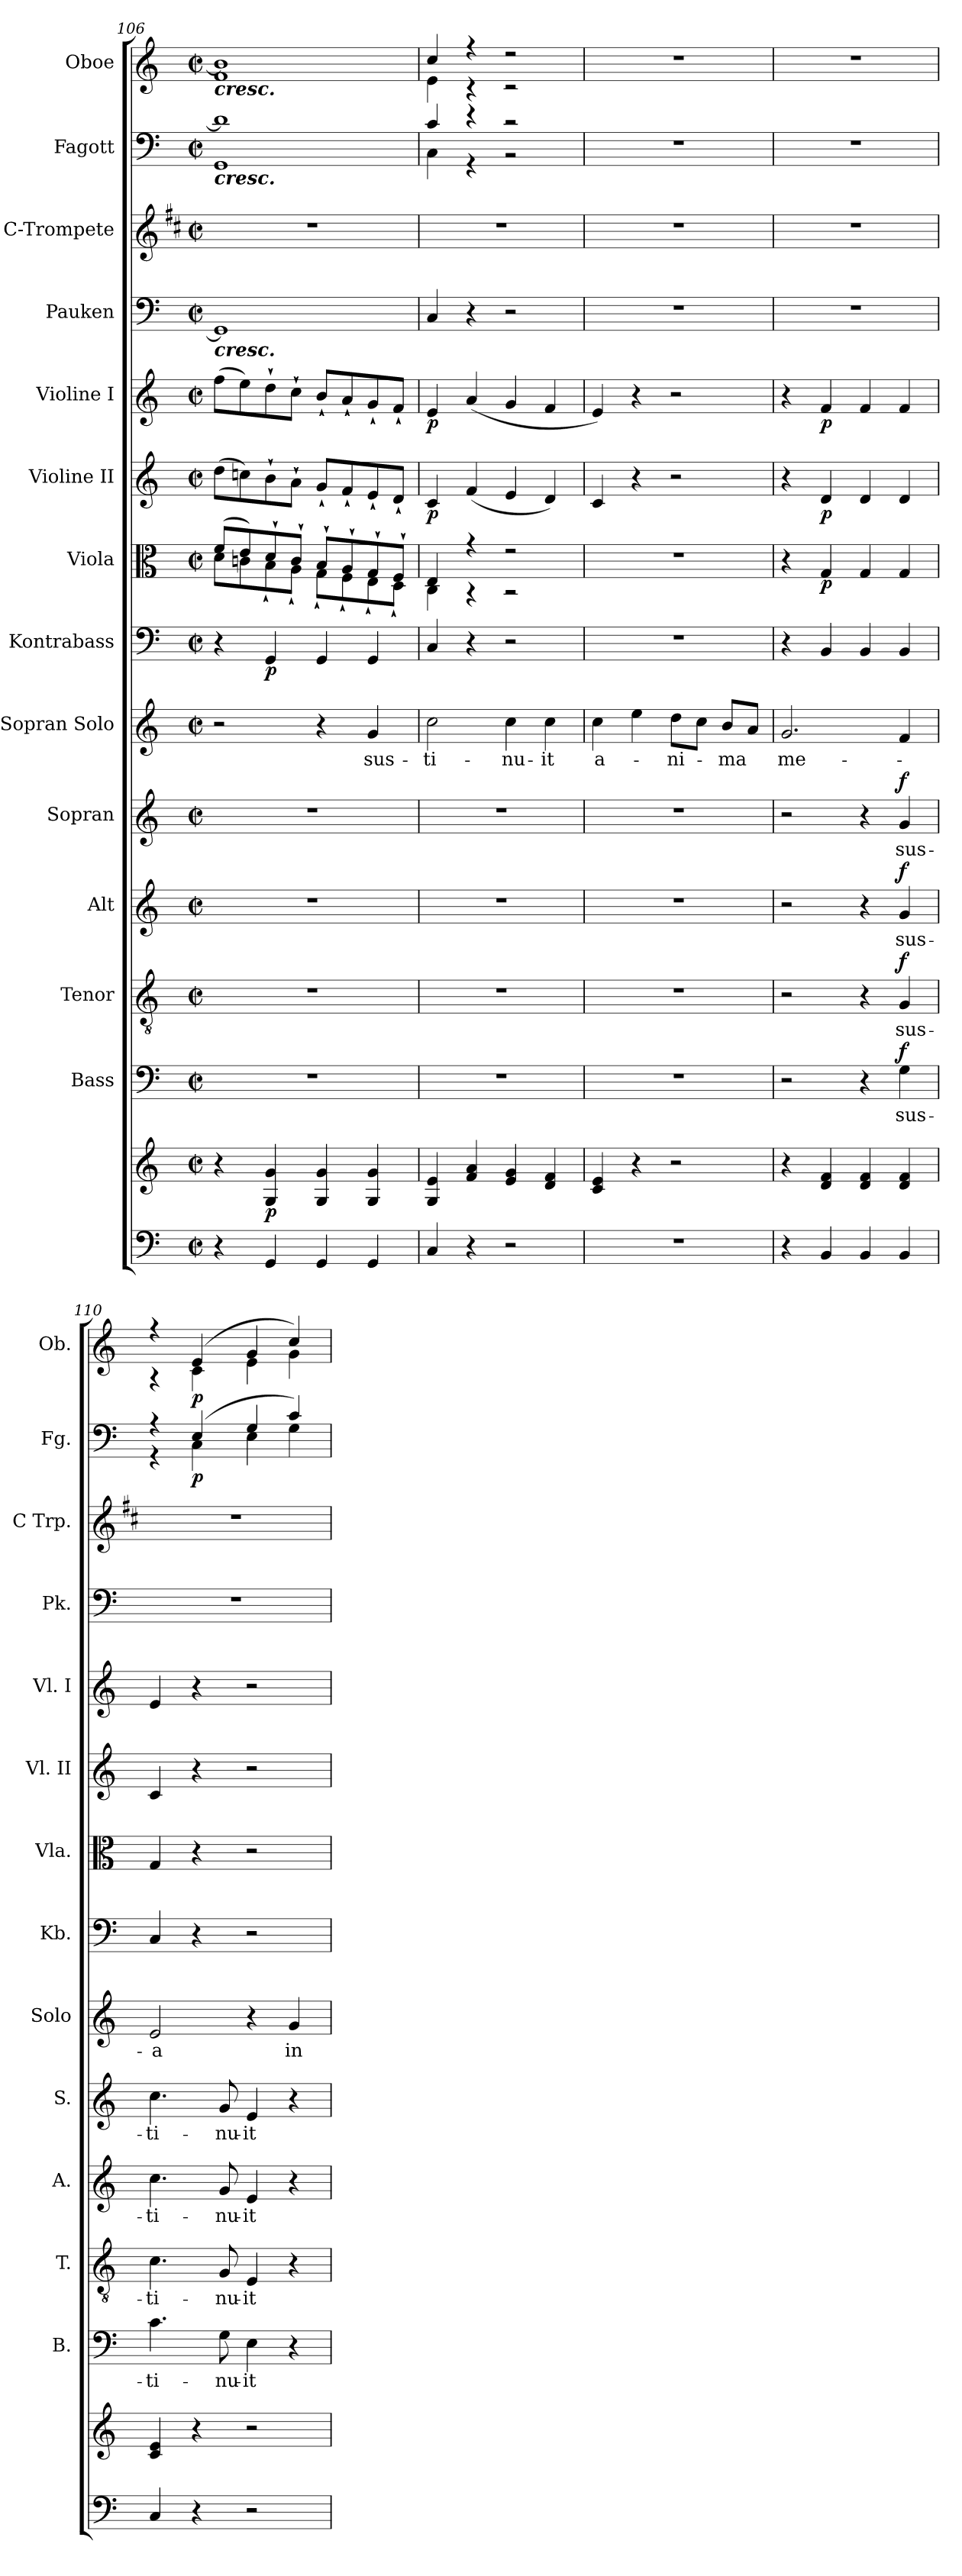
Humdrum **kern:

**kern	**kern	**dynam	**kern	**text	**dynam	**kern	**text	**dynam	**kern	**text	**dynam	**kern	**text	**dynam	**kern	**text	**kern	**dynam	**kern	**dynam	**kern	**dynam	**kern	**dynam	**kern	**kern	**kern	**dynam	**kern	**dynam
*part14	*part14	*part14	*part13	*part13	*part13	*part12	*part12	*part12	*part11	*part11	*part11	*part10	*part10	*part10	*part9	*part9	*part8	*part8	*part7	*part7	*part6	*part6	*part5	*part5	*part4	*part3	*part2	*part2	*part1	*part1
*staff15	*staff14	*staff14/15	*staff13	*staff13	*staff13	*staff12	*staff12	*staff12	*staff11	*staff11	*staff11	*staff10	*staff10	*staff10	*staff9	*staff9	*staff8	*staff8	*staff7	*staff7	*staff6	*staff6	*staff5	*staff5	*staff4	*staff3	*staff2	*staff2	*staff1	*staff1
*	*	*	*I"Bass	*	*	*I"Tenor	*	*	*I"Alt	*	*	*I"Sopran	*	*	*I"Sopran Solo	*	*I"Kontrabass	*	*I"Viola	*	*I"Violine II	*	*I"Violine I	*	*I"Pauken	*I"C-Trompete	*I"Fagott	*	*I"Oboe	*
*	*	*	*I'B.	*	*	*I'T.	*	*	*I'A.	*	*	*I'S.	*	*	*I'Solo	*	*I'Kb.	*	*I'Vla.	*	*I'Vl. II	*	*I'Vl. I	*	*I'Pk.	*I'C Trp.	*I'Fg.	*	*I'Ob.	*
*clefF4	*clefG2	*	*clefF4	*	*	*clefGv2	*	*	*clefG2	*	*	*clefG2	*	*	*clefG2	*	*clefF4	*	*clefC3	*	*clefG2	*	*clefG2	*	*clefF4	*clefG2	*clefF4	*	*clefG2	*
*	*	*	*	*	*	*	*	*	*	*	*	*	*	*	*	*	*ITrd7c12	*	*	*	*	*	*	*	*	*ITrd1c2	*	*	*	*
*k[]	*k[]	*	*k[]	*	*	*k[]	*	*	*k[]	*	*	*k[]	*	*	*k[]	*	*k[]	*	*k[]	*	*k[]	*	*k[]	*	*k[]	*k[]	*k[]	*	*k[]	*
*C:	*C:	*	*C:	*	*	*C:	*	*	*C:	*	*	*C:	*	*	*C:	*	*C:	*	*C:	*	*C:	*	*C:	*	*C:	*C:	*C:	*	*C:	*
*M2/2	*M2/2	*	*M2/2	*	*	*M2/2	*	*	*M2/2	*	*	*M2/2	*	*	*M2/2	*	*M2/2	*	*M2/2	*	*M2/2	*	*M2/2	*	*M2/2	*M2/2	*M2/2	*	*M2/2	*
*met(c|)	*met(c|)	*	*met(c|)	*	*	*met(c|)	*	*	*met(c|)	*	*	*met(c|)	*	*	*met(c|)	*	*met(c|)	*	*met(c|)	*	*met(c|)	*	*met(c|)	*	*met(c|)	*met(c|)	*met(c|)	*	*met(c|)	*
=106	=106	=106	=106	=106	=106	=106	=106	=106	=106	=106	=106	=106	=106	=106	=106	=106	=106	=106	=106	=106	=106	=106	=106	=106	=106	=106	=106	=106	=106	=106
*	*	*	*	*	*	*	*	*	*	*	*	*	*	*	*	*	*	*	*^	*	*	*	*	*	*	*	*^	*	*^	*
!	!	!	!	!	!	!	!	!	!	!	!	!	!	!	!	!	!	!	!	!	!	!	!	!	!	!	!	!	!	!	!LO:TX:b:Bi:t=cresc.	!	!
!	!	!	!	!	!	!	!	!	!	!	!	!	!	!	!	!	!	!	!	!	!	!	!	!	!	!	!	!LO:TX:b:Bi:t=cresc.	!	!	!	!	!
!	!	!	!	!	!	!	!	!	!	!	!	!	!	!	!	!	!	!	!	!	!	!	!	!	!	!LO:TX:b:Bi:t=cresc.	!	!	!	!	!	!	!
4r	4r	.	1r	.	.	1r	.	.	1r	.	.	1r	.	.	2r	.	4r	.	(>8f/L	8d\L	.	(>8dd\L	.	(>8ff\L	.	1GG]	1r	1d]	1GG	.	1b]	1f	.
.	.	.	.	.	.	.	.	.	.	.	.	.	.	.	.	.	.	.	8e/)	8cn\	.	8ccn\)	.	8ee\)	.	.	.	.	.	.	.	.	.
!	!	!LO:DY:b	!	!	!	!	!	!	!	!	!	!	!	!	!	!	!	!LO:DY:b	!	!	!	!	!	!	!	!	!	!	!	!	!	!	!
4GG/	4G/ 4g/	p	.	.	.	.	.	.	.	.	.	.	.	.	.	.	4GGG/	p	8d`</	8B`>\	.	8b`>\	.	8dd`>\	.	.	.	.	.	.	.	.	.
.	.	.	.	.	.	.	.	.	.	.	.	.	.	.	.	.	.	.	8c`</J	8A`>\J	.	8a`>\J	.	8cc`>\J	.	.	.	.	.	.	.	.	.
4GG/	4G/ 4g/	.	.	.	.	.	.	.	.	.	.	.	.	.	4r	.	4GGG/	.	8B`</L	8G`>\L	.	8g`</L	.	8b`</L	.	.	.	.	.	.	.	.	.
.	.	.	.	.	.	.	.	.	.	.	.	.	.	.	.	.	.	.	8A`</	8F`>\	.	8f`</	.	8a`</	.	.	.	.	.	.	.	.	.
!	!	!	!	!	!	!	!	!	!	!	!	!	!	!	!	!LO:LY:b	!	!	!	!	!	!	!	!	!	!	!	!	!	!	!	!	!
4GG/	4G/ 4g/	.	.	.	.	.	.	.	.	.	.	.	.	.	4g/	sus-	4GGG/	.	8G`</	8E`>\	.	8e`</	.	8g`</	.	.	.	.	.	.	.	.	.
.	.	.	.	.	.	.	.	.	.	.	.	.	.	.	.	.	.	.	8F`</J	8D`>\J	.	8d`</J	.	8f`</J	.	.	.	.	.	.	.	.	.
=107	=107	=107	=107	=107	=107	=107	=107	=107	=107	=107	=107	=107	=107	=107	=107	=107	=107	=107	=107	=107	=107	=107	=107	=107	=107	=107	=107	=107	=107	=107	=107	=107	=107
!	!	!	!	!	!	!	!	!	!	!	!	!	!	!	!	!LO:LY:b	!	!	!	!	!	!	!LO:DY:b	!	!LO:DY:b	!	!	!	!	!	!	!	!
4C/	4G/ 4e/	.	1r	.	.	1r	.	.	1r	.	.	1r	.	.	2cc\	-ti-	4CC/	.	4E/	4C\	.	4c/	p	4e/	p	4C/	1r	4c/	4C\	.	4cc/	4e\	.
4r	4f/ 4a/	.	.	.	.	.	.	.	.	.	.	.	.	.	.	.	4r	.	4r	4r	.	(<4f/	.	(<4a/	.	4r	.	4r	4r	.	4r	4r	.
!	!	!	!	!	!	!	!	!	!	!	!	!	!	!	!	!LO:LY:b	!	!	!	!	!	!	!	!	!	!	!	!	!	!	!	!	!
2r	4e/ 4g/	.	.	.	.	.	.	.	.	.	.	.	.	.	4cc\	-nu-	2r	.	2r	2r	.	4e/	.	4g/	.	2r	.	2r	2r	.	2r	2r	.
!	!	!	!	!	!	!	!	!	!	!	!	!	!	!	!	!LO:LY:b	!	!	!	!	!	!	!	!	!	!	!	!	!	!	!	!	!
.	4d/ 4f/	.	.	.	.	.	.	.	.	.	.	.	.	.	4cc\	-it	.	.	.	.	.	4d/)	.	4f/	.	.	.	.	.	.	.	.	.
*	*	*	*	*	*	*	*	*	*	*	*	*	*	*	*	*	*	*	*	*	*	*	*	*	*	*	*	*v	*v	*	*	*	*
*	*	*	*	*	*	*	*	*	*	*	*	*	*	*	*	*	*	*	*v	*v	*	*	*	*	*	*	*	*	*	*v	*v	*
=108	=108	=108	=108	=108	=108	=108	=108	=108	=108	=108	=108	=108	=108	=108	=108	=108	=108	=108	=108	=108	=108	=108	=108	=108	=108	=108	=108	=108	=108	=108
!	!	!	!	!	!	!	!	!	!	!	!	!	!	!	!	!LO:LY:b	!	!	!	!	!	!	!	!	!	!	!	!	!	!
1r	4c/ 4e/	.	1r	.	.	1r	.	.	1r	.	.	1r	.	.	4cc\	a-	1r	.	1r	.	4c/	.	4e/)	.	1r	1r	1r	.	1r	.
.	4r	.	.	.	.	.	.	.	.	.	.	.	.	.	4ee\	.	.	.	.	.	4r	.	4r	.	.	.	.	.	.	.
!	!	!	!	!	!	!	!	!	!	!	!	!	!	!	!	!LO:LY:b	!	!	!	!	!	!	!	!	!	!	!	!	!	!
.	2r	.	.	.	.	.	.	.	.	.	.	.	.	.	8dd\L	-ni-	.	.	.	.	2r	.	2r	.	.	.	.	.	.	.
.	.	.	.	.	.	.	.	.	.	.	.	.	.	.	8cc\J	.	.	.	.	.	.	.	.	.	.	.	.	.	.	.
!	!	!	!	!	!	!	!	!	!	!	!	!	!	!	!	!LO:LY:b	!	!	!	!	!	!	!	!	!	!	!	!	!	!
.	.	.	.	.	.	.	.	.	.	.	.	.	.	.	8b/L	-ma	.	.	.	.	.	.	.	.	.	.	.	.	.	.
.	.	.	.	.	.	.	.	.	.	.	.	.	.	.	8a/J	.	.	.	.	.	.	.	.	.	.	.	.	.	.	.
=109	=109	=109	=109	=109	=109	=109	=109	=109	=109	=109	=109	=109	=109	=109	=109	=109	=109	=109	=109	=109	=109	=109	=109	=109	=109	=109	=109	=109	=109	=109
!	!	!	!	!	!	!	!	!	!	!	!	!	!	!	!	!LO:LY:b	!	!	!	!	!	!	!	!	!	!	!	!	!	!
4r	4r	.	2r	.	.	2r	.	.	2r	.	.	2r	.	.	2.g/	me-	4r	.	4r	.	4r	.	4r	.	1r	1r	1r	.	1r	.
!	!	!	!	!	!	!	!	!	!	!	!	!	!	!	!	!	!	!	!	!LO:DY:b	!	!LO:DY:b	!	!LO:DY:b	!	!	!	!	!	!
4BB/	4d/ 4f/	.	.	.	.	.	.	.	.	.	.	.	.	.	.	.	4BBB/	.	4G/	p	4d/	p	4f/	p	.	.	.	.	.	.
4BB/	4d/ 4f/	.	4r	.	.	4r	.	.	4r	.	.	4r	.	.	.	.	4BBB/	.	4G/	.	4d/	.	4f/	.	.	.	.	.	.	.
!	!	!	!	!LO:LY:b	!LO:DY:a	!	!LO:LY:b	!LO:DY:a	!	!LO:LY:b	!LO:DY:a	!	!LO:LY:b	!LO:DY:a	!	!	!	!	!	!	!	!	!	!	!	!	!	!	!	!
4BB/	4d/ 4f/	.	4G\	sus-	f	4G/	sus-	f	4g/	sus-	f	4g/	sus-	f	4f/	.	4BBB/	.	4G/	.	4d/	.	4f/	.	.	.	.	.	.	.
=110	=110	=110	=110	=110	=110	=110	=110	=110	=110	=110	=110	=110	=110	=110	=110	=110	=110	=110	=110	=110	=110	=110	=110	=110	=110	=110	=110	=110	=110	=110
!	!	!	!	!LO:LY:b	!	!	!LO:LY:b	!	!	!LO:LY:b	!	!	!LO:LY:b	!	!	!LO:LY:b	!	!	!	!	!	!	!	!	!	!	!	!	!	!
*	*	*	*	*	*	*	*	*	*	*	*	*	*	*	*	*	*	*	*	*	*	*	*	*	*	*	*^	*	*^	*
4C/	4c/ 4e/	.	4.c\	-ti-	.	4.c\	-ti-	.	4.cc\	-ti-	.	4.cc\	-ti-	.	2e/	-a	4CC/	.	4G/	.	4c/	.	4e/	.	1r	1r	4r	4r	.	4r	4r	.
!	!	!	!	!	!	!	!	!	!	!	!	!	!	!	!	!	!	!	!	!	!	!	!	!	!	!	!	!	!LO:DY:b	!	!	!LO:DY:b
4r	4r	.	.	.	.	.	.	.	.	.	.	.	.	.	.	.	4r	.	4r	.	4r	.	4r	.	.	.	(4E/	4C\	p	(4e/	4c\	p
!	!	!	!	!LO:LY:b	!	!	!LO:LY:b	!	!	!LO:LY:b	!	!	!LO:LY:b	!	!	!	!	!	!	!	!	!	!	!	!	!	!	!	!	!	!	!
.	.	.	8G\	-nu-	.	8G/	-nu-	.	8g/	-nu-	.	8g/	-nu-	.	.	.	.	.	.	.	.	.	.	.	.	.	.	.	.	.	.	.
!	!	!	!	!LO:LY:b	!	!	!LO:LY:b	!	!	!LO:LY:b	!	!	!LO:LY:b	!	!	!	!	!	!	!	!	!	!	!	!	!	!	!	!	!	!	!
2r	2r	.	4E\	-it	.	4E/	-it	.	4e/	-it	.	4e/	-it	.	4r	.	2r	.	2r	.	2r	.	2r	.	.	.	4G/	4E\	.	4g/	4e\	.
!	!	!	!	!	!	!	!	!	!	!	!	!	!	!	!	!LO:LY:b	!	!	!	!	!	!	!	!	!	!	!	!	!	!	!	!
.	.	.	4r	.	.	4r	.	.	4r	.	.	4r	.	.	4g/	in	.	.	.	.	.	.	.	.	.	.	4c/)	4G\	.	4cc/)	4g\	.
*	*	*	*	*	*	*	*	*	*	*	*	*	*	*	*	*	*	*	*	*	*	*	*	*	*	*	*v	*v	*	*	*	*
*	*	*	*	*	*	*	*	*	*	*	*	*	*	*	*	*	*	*	*	*	*	*	*	*	*	*	*	*	*v	*v	*
=	=	=	=	=	=	=	=	=	=	=	=	=	=	=	=	=	=	=	=	=	=	=	=	=	=	=	=	=	=	=
*-	*-	*-	*-	*-	*-	*-	*-	*-	*-	*-	*-	*-	*-	*-	*-	*-	*-	*-	*-	*-	*-	*-	*-	*-	*-	*-	*-	*-	*-	*-
